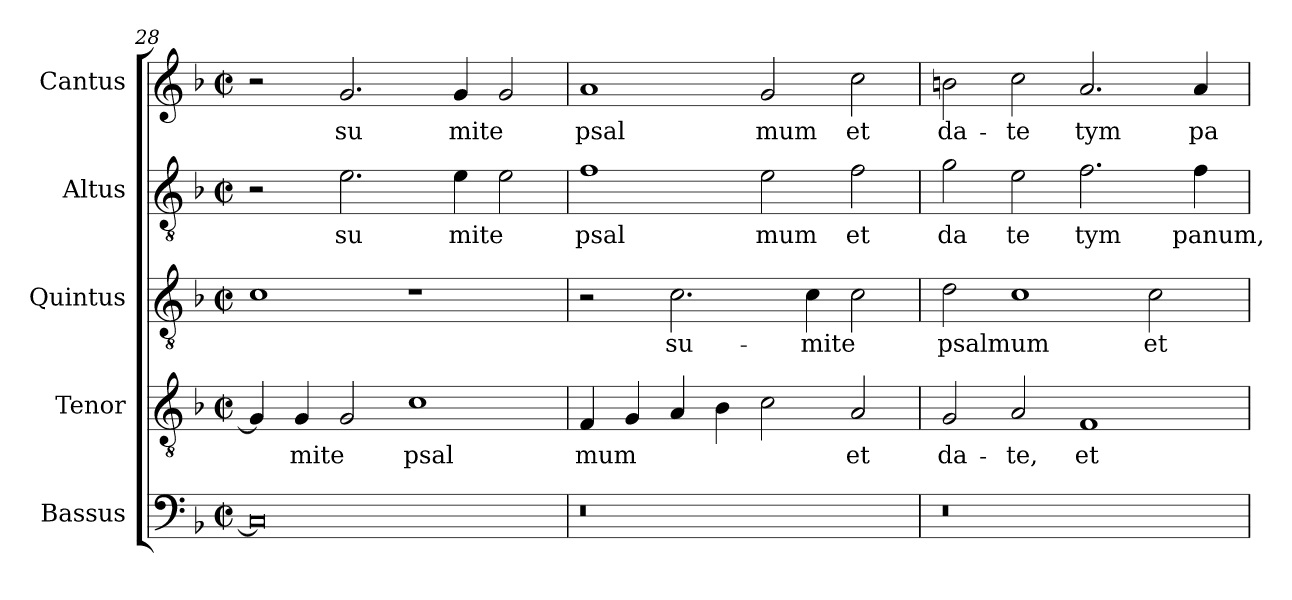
**kern	**kern	**text	**kern	**text	**kern	**text	**kern	**text
*part5	*part4	*part4	*part3	*part3	*part2	*part2	*part1	*part1
*staff5	*staff4	*staff4	*staff3	*staff3	*staff2	*staff2	*staff1	*staff1
*I"Bassus	*I"Tenor	*	*I"Quintus	*	*I"Altus	*	*I"Cantus	*
*clefF4	*clefGv2	*	*clefGv2	*	*clefGv2	*	*clefG2	*
*k[b-]	*k[b-]	*	*k[b-]	*	*k[b-]	*	*k[b-]	*
*F:	*F:	*	*F:	*	*F:	*	*F:	*
*M2/2	*M2/2	*	*M2/2	*	*M2/2	*	*M2/2	*
*met(c|)	*met(c|)	*	*met(c|)	*	*met(c|)	*	*met(c|)	*
=28	=28	=28	=28	=28	=28	=28	=28	=28
0C]	4G/]	.	1c	.	2r	.	2r	.
!	!	!LO:LY:b:cj	!	!	!	!	!	!
.	4G/	mite	.	.	.	.	.	.
!	!	!	!	!	!	!LO:LY:b:cj	!	!LO:LY:b:cj
.	2G/	.	.	.	2.e\	su	2.g/	su
!	!	!LO:LY:b:cj	!	!	!	!	!	!
.	1c	psal	1r	.	.	.	.	.
!	!	!	!	!	!	!LO:LY:b:cj	!	!LO:LY:b:cj
.	.	.	.	.	4e\	mite	4g/	mite
.	.	.	.	.	2e\	.	2g/	.
=29	=29	=29	=29	=29	=29	=29	=29	=29
!	!	!LO:LY:b	!	!	!	!LO:LY:b:cj	!	!LO:LY:b:cj
0r	4F/	mum	2r	.	1f	psal	1a	psal
.	4G/	.	.	.	.	.	.	.
!	!	!	!	!LO:LY:b:cj	!	!	!	!
.	4A/	.	2.c\	su-	.	.	.	.
.	4B-\	.	.	.	.	.	.	.
!	!	!	!	!	!	!LO:LY:b:cj	!	!LO:LY:b:cj
.	2c\	.	.	.	2e\	mum	2g/	mum
!	!	!	!	!LO:LY:b:cj	!	!	!	!
.	.	.	4c\	-mite	.	.	.	.
!	!	!LO:LY:b:cj	!	!	!	!LO:LY:b:cj	!	!LO:LY:b:cj
.	2A/	et	2c\	.	2f\	et	2cc\	et
!!LO:LB:g=z
=30	=30	=30	=30	=30	=30	=30	=30	=30
!	!	!LO:LY:b:cj	!	!LO:LY:b	!	!LO:LY:b:cj	!	!LO:LY:b:cj
0r	2G/	da-	2d\	psalmum	2g\	da	2bn\	da-
!	!	!LO:LY:b:cj	!	!	!	!LO:LY:b:cj	!	!LO:LY:b:cj
.	2A/	-te,	1c	.	2e\	te	2cc\	-te
!	!	!LO:LY:b:cj	!	!	!	!LO:LY:b:cj	!	!LO:LY:b:cj
.	1F	et	.	.	2.f\	tym	2.a/	tym
!	!	!	!	!LO:LY:b:cj	!	!	!	!
.	.	.	2c\	et	.	.	.	.
!	!	!	!	!	!	!LO:LY:b	!	!LO:LY:b:cj
.	.	.	.	.	4f\	panum,	4a/	pa-
=	=	=	=	=	=	=	=	=
*-	*-	*-	*-	*-	*-	*-	*-	*-
